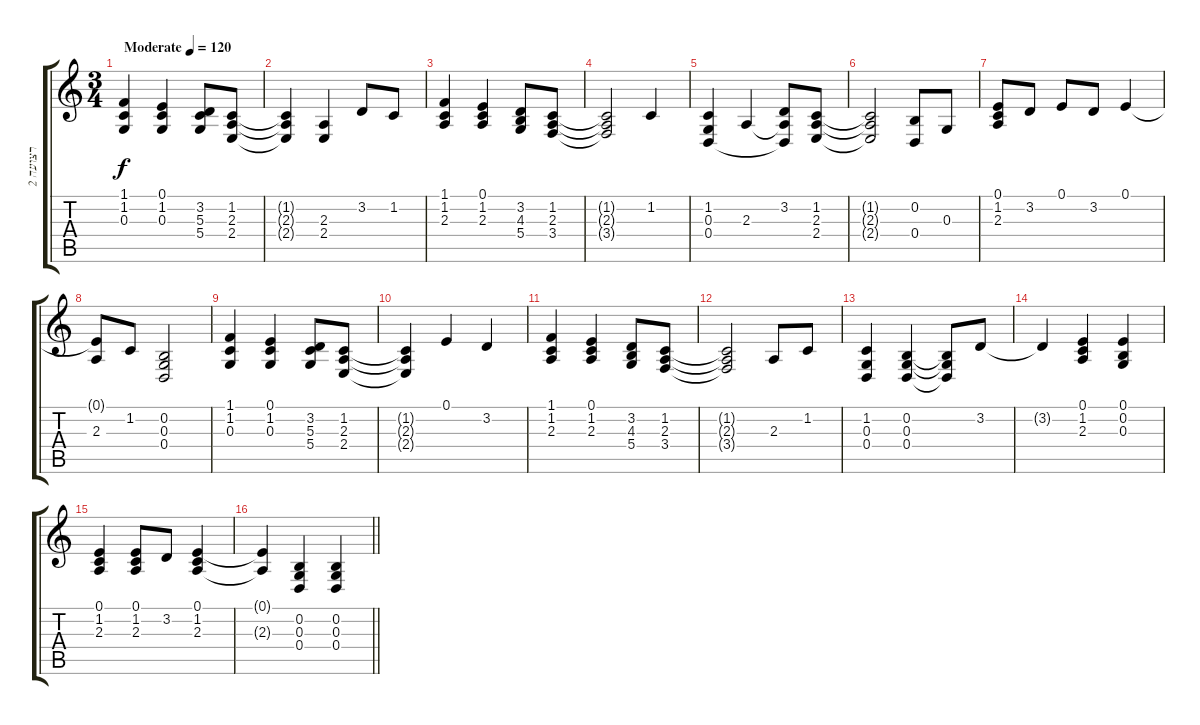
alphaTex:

\track ("רצועה 2" "רצועה 2") {instrument acousticgrandpiano}
\staff {score tabs}
\tuning (E4 B3 G3 D3 A2 E2) {hide}
\ts (3 4)
\tempo (120 "Moderate")
\clef g2
\ks c
(1.1 1.2 0.3).4{dy f instrument acousticgrandpiano} (0.1 1.2 0.3).4 (3.2 5.3 5.4).8 (1.2 2.3 2.4).8 |
(1.2{t} 2.3{t} 2.4{t}).4 (2.3 2.4).4 3.2.8 1.2.8 |
(1.1 1.2 2.3).4 (0.1 1.2 2.3).4 (3.2 4.3 5.4).8 (1.2 2.3 3.4).8 |
(1.2{t} 2.3{t} 3.4{t}).2 1.2.4 |
(1.2 0.3 0.4).4 2.3.4 (3.2 2.3{t} 0.4{t}).8 (1.2 2.3 2.4).8 |
(1.2{t} 2.3{t} 2.4{t}).2 (0.2 0.4).8 0.3.8 |
(0.1 1.2 2.3).8 3.2.8 0.1.8 3.2.8 0.1.4 |
(0.1{t} 2.3).8 1.2.8 (0.2 0.3 0.4).2 |
(1.1 1.2 0.3).4 (0.1 1.2 0.3).4 (3.2 5.3 5.4).8 (1.2 2.3 2.4).8 |
(1.2{t} 2.3{t} 2.4{t}).4 0.1.4 3.2.4 |
(1.1 1.2 2.3).4 (0.1 1.2 2.3).4 (3.2 4.3 5.4).8 (1.2 2.3 3.4).8 |
(1.2{t} 2.3{t} 3.4{t}).2 2.3.8 1.2.8 |
(1.2 0.3 0.4).4 (0.2 0.3 0.4).4 (0.2{t} 0.3{t} 0.4{t}).8 3.2.8 |
3.2{t}.4 (0.1 1.2 2.3).4 (0.1 0.2 0.3).4 |
(0.1 1.2 2.3).4 (0.1 1.2 2.3).8 3.2.8 (0.1 1.2 2.3).4 |
\barLineRight lightlight
(0.1{t} 2.3{t}).4 (0.2 0.3 0.4).4 (0.2 0.3 0.4).4
